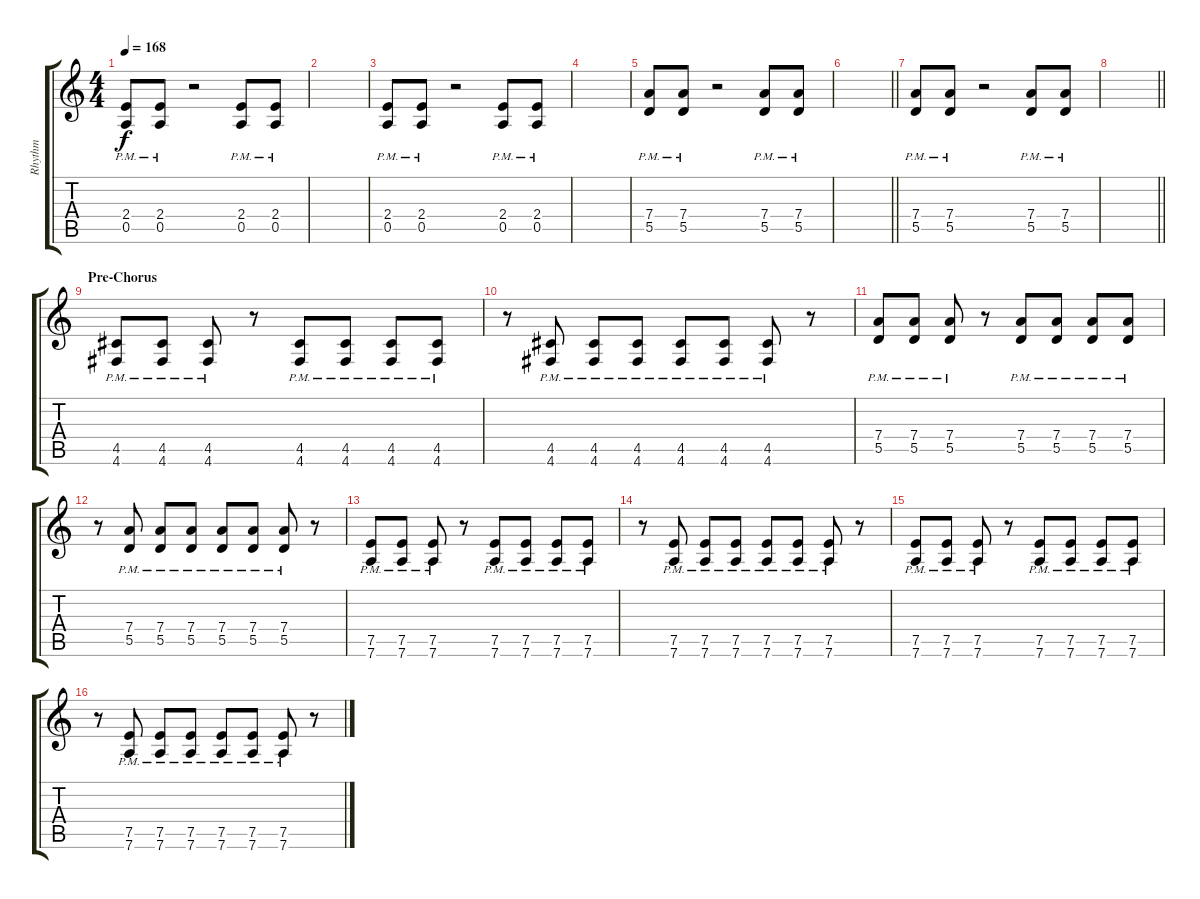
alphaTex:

\track ("Rhythm" "Rhythm") {instrument distortionguitar}
\staff {score tabs}
\tuning (E4 B3 G3 D3 A2 D2) {hide}
\ts (4 4)
\tempo 168
\clef g2
\ks c
(2.4{pm} 0.5{pm}).8{dy f} (2.4{pm} 0.5{pm}).8 r.2 (2.4{pm} 0.5{pm}).8 (2.4{pm} 0.5{pm}).8 |
|
(2.4{pm} 0.5{pm}).8 (2.4{pm} 0.5{pm}).8 r.2 (2.4{pm} 0.5{pm}).8 (2.4{pm} 0.5{pm}).8 |
|
(7.4{pm} 5.5{pm}).8 (7.4{pm} 5.5{pm}).8 r.2 (7.4{pm} 5.5{pm}).8 (7.4{pm} 5.5{pm}).8 |
\barLineRight lightlight
|
(7.4{pm} 5.5{pm}).8 (7.4{pm} 5.5{pm}).8 r.2 (7.4{pm} 5.5{pm}).8 (7.4{pm} 5.5{pm}).8 |
\barLineRight lightlight
|
\section ("" "Pre-Chorus")
(4.5{pm} 4.6{pm}).8{volume 10} (4.5{pm} 4.6{pm}).8 (4.5{pm} 4.6{pm}).8 r.8 (4.5{pm} 4.6{pm}).8 (4.5{pm} 4.6{pm}).8 (4.5{pm} 4.6{pm}).8 (4.5{pm} 4.6{pm}).8 |
r.8 (4.5{pm} 4.6{pm}).8 (4.5{pm} 4.6{pm}).8 (4.5{pm} 4.6{pm}).8 (4.5{pm} 4.6{pm}).8 (4.5{pm} 4.6{pm}).8 (4.5{pm} 4.6{pm}).8 r.8 |
(7.4{pm} 5.5{pm}).8 (7.4{pm} 5.5{pm}).8 (7.4{pm} 5.5{pm}).8 r.8 (7.4{pm} 5.5{pm}).8 (7.4{pm} 5.5{pm}).8 (7.4{pm} 5.5{pm}).8 (7.4{pm} 5.5{pm}).8 |
r.8 (7.4{pm} 5.5{pm}).8 (7.4{pm} 5.5{pm}).8 (7.4{pm} 5.5{pm}).8 (7.4{pm} 5.5{pm}).8 (7.4{pm} 5.5{pm}).8 (7.4{pm} 5.5{pm}).8 r.8 |
(7.5{pm} 7.6{pm}).8 (7.5{pm} 7.6{pm}).8 (7.5{pm} 7.6{pm}).8 r.8 (7.5{pm} 7.6{pm}).8 (7.5{pm} 7.6{pm}).8 (7.5{pm} 7.6{pm}).8 (7.5{pm} 7.6{pm}).8 |
r.8 (7.5{pm} 7.6{pm}).8 (7.5{pm} 7.6{pm}).8 (7.5{pm} 7.6{pm}).8 (7.5{pm} 7.6{pm}).8 (7.5{pm} 7.6{pm}).8 (7.5{pm} 7.6{pm}).8 r.8 |
(7.5{pm} 7.6{pm}).8 (7.5{pm} 7.6{pm}).8 (7.5{pm} 7.6{pm}).8 r.8 (7.5{pm} 7.6{pm}).8 (7.5{pm} 7.6{pm}).8 (7.5{pm} 7.6{pm}).8 (7.5{pm} 7.6{pm}).8 |
r.8 (7.5{pm} 7.6{pm}).8 (7.5{pm} 7.6{pm}).8 (7.5{pm} 7.6{pm}).8 (7.5{pm} 7.6{pm}).8 (7.5{pm} 7.6{pm}).8 (7.5{pm} 7.6{pm}).8 r.8
